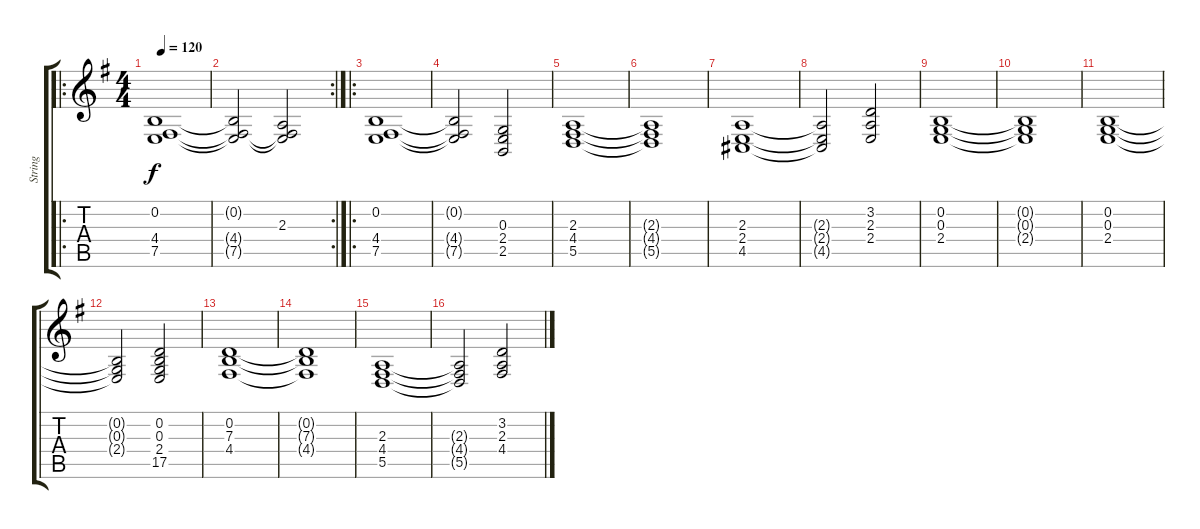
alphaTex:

\track ("String" "String") {instrument stringensemble2}
\staff {score tabs}
\tuning (E4 B3 G3 D3 A2 E2) {hide}
\ro
\ts (4 4)
\tempo 120
\clef g2
\ks g
(0.2 4.4 7.5).1{dy f instrument stringensemble2} |
\rc 2
(0.2{t} 4.4{t} 7.5{t}).2 (2.3 4.4{t} 7.5{t}).2 |
\ro
(0.2 4.4 7.5).1 |
(0.2{t} 4.4{t} 7.5{t}).2 (0.3 2.4 2.5).2 |
(2.3 4.4 5.5).1 |
(2.3{t} 4.4{t} 5.5{t}).1 |
(2.3 2.4 4.5).1 |
(2.3{t} 2.4{t} 4.5{t}).2 (3.2 2.3 2.4).2 |
(0.2 0.3 2.4).1 |
(0.2{t} 0.3{t} 2.4{t}).1 |
(0.2 0.3 2.4).1 |
(0.2{t} 0.3{t} 2.4{t}).2 (0.2 0.3 2.4 17.5).2 |
(0.2 7.3 4.4).1 |
(0.2{t} 7.3{t} 4.4{t}).1 |
(2.3 4.4 5.5).1 |
(2.3{t} 4.4{t} 5.5{t}).2 (3.2 2.3 4.4).2
